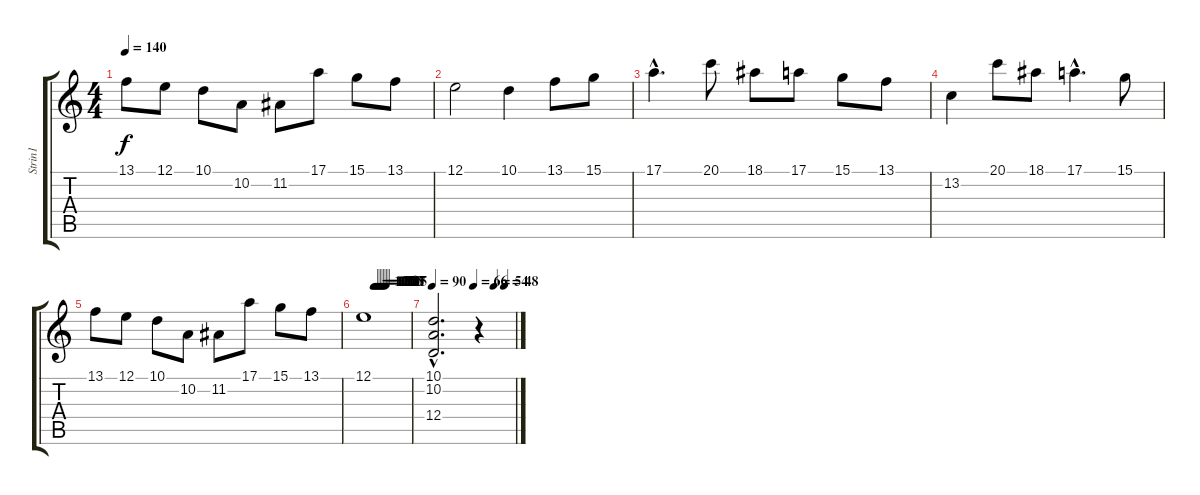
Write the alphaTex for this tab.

\track ("Strin1" "Strin1") {instrument stringensemble1}
\staff {score tabs}
\tuning (E4 B3 G3 D3 A2 E2) {hide}
\ts (4 4)
\tempo 140
\clef g2
\ks c
13.1.8{dy f} 12.1.8 10.1.8 10.2.8 11.2.8 17.1.8 15.1.8 13.1.8 |
12.1.2 10.1.4 13.1.8 15.1.8 |
17.1{hac}.4{d} 20.1.8 18.1.8 17.1.8 15.1.8 13.1.8 |
13.2.4 20.1.8 18.1.8 17.1{hac}.4{d} 15.1.8 |
13.1.8 12.1.8 10.1.8 10.2.8 11.2.8 17.1.8 15.1.8 13.1.8 |
\tempo (127 0.25)
\tempo (126 0.28125)
\tempo (124 0.3125)
\tempo (123 0.34375)
\tempo (121 0.375)
\tempo (120 0.40625)
\tempo (118 0.4375)
\tempo (117 0.46875)
\tempo (115 0.5)
12.1.1 |
\tempo 90
\tempo (66 0.5)
\tempo (54 0.75)
\tempo (48 0.875)
(10.1{hac} 10.2{hac} 12.4{hac}).2{d} r.4
